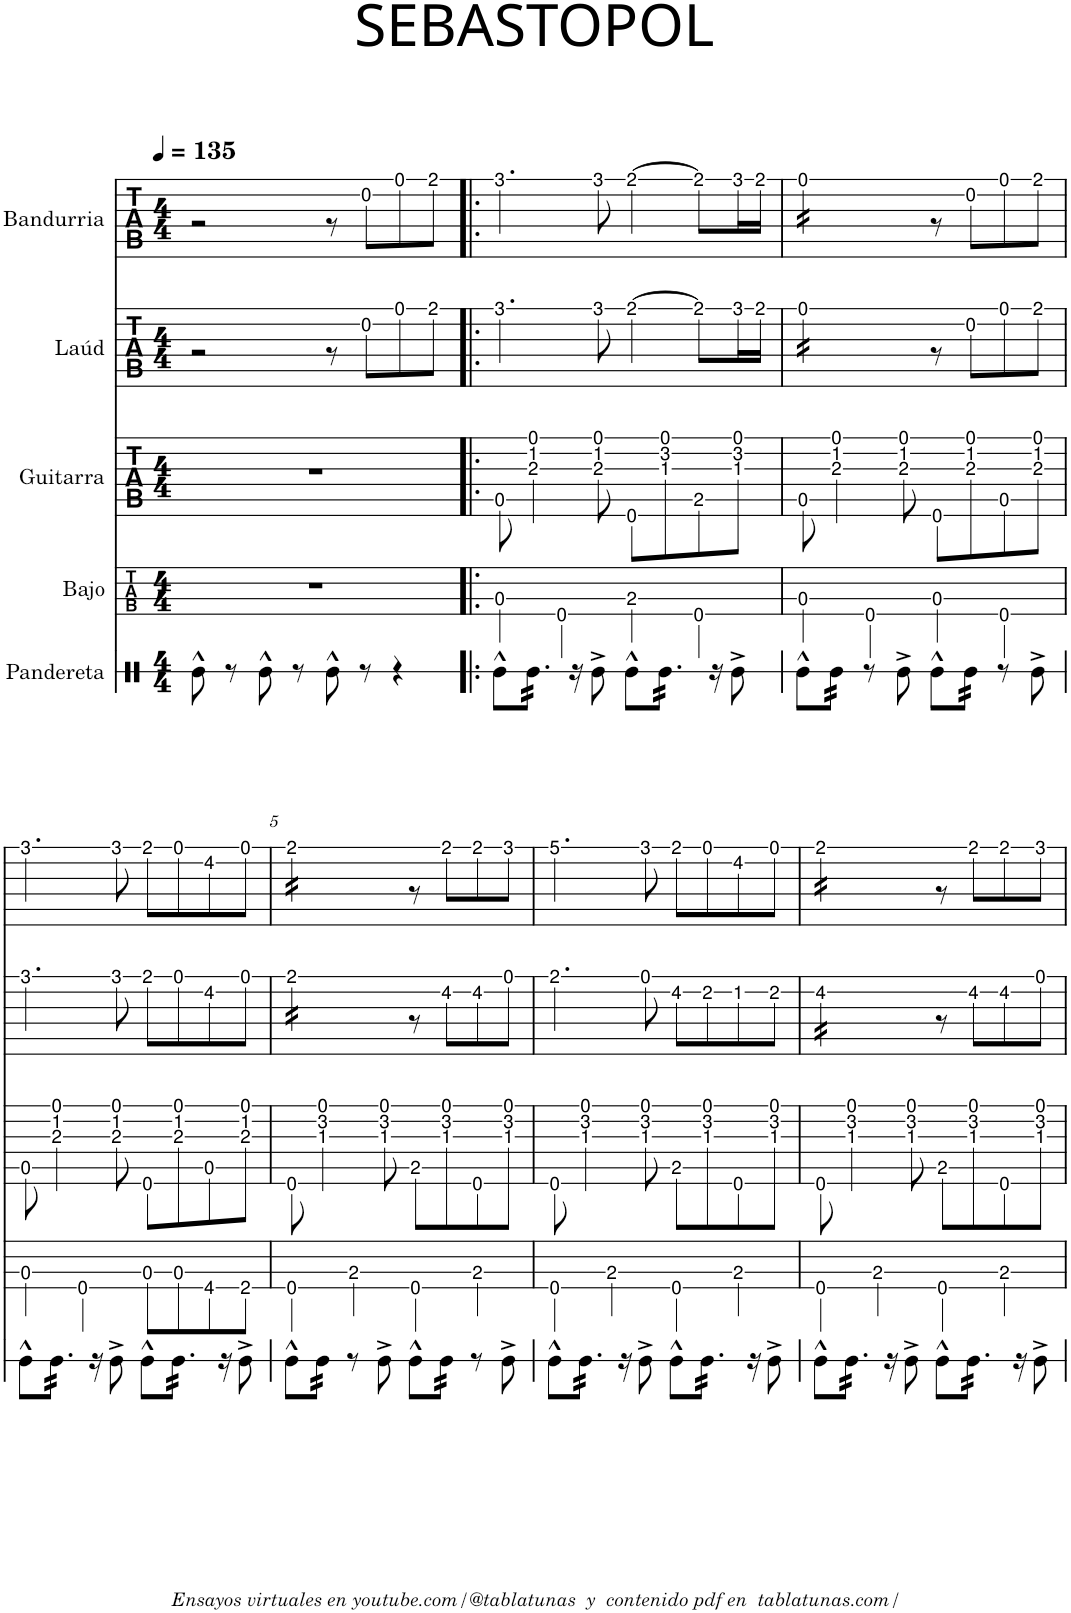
**kern	**kern	**kern	**kern	**kern
*part5	*part4	*part3	*part2	*part1
*staff5	*staff4	*staff3	*staff2	*staff1
*I"Pandereta	*I"Bajo	*I"Guitarra	*I"Laúd	*I"Bandurria
*stria1	*stria4	*stria6	*stria6	*stria6
*clefX	*	*	*	*
*	*Trd7c12	*	*	*
*k[]	*k[]	*k[]	*k[]	*k[]
*M4/4	*M4/4	*M4/4	*M4/4	*M4/4
*MM135	*MM135	*MM135	*MM135	*MM135
=1	=1	=1	=1	=1
8Re^^\	1r	1r	2r	2r
8r	.	.	.	.
8Re^^\	.	.	.	.
8r	.	.	.	.
8Re^^\	.	.	8r	8r
8r	.	.	8e\L	8ee\L
4r	.	.	8a\	8aa\
.	.	.	8b\J	8bb\J
=2!|:	=2!|:	=2!|:	=2!|:	=2!|:
8Re^^\L	4AA\	8AA\	4.cc\	4.ccc\
*tremolo	*	*	*	*
32Re\LLL	.	4A\ 4c\ 4e\	.	.
32Re\	.	.	.	.
32Re\	.	.	.	.
32Re\	.	.	.	.
32Re\	4EE\	.	.	.
32Re\JJJ	.	.	.	.
*Xtremolo	*	*	*	*
16r	.	.	.	.
8Re^\	.	8A\ 8c\ 8e\	8cc\	8ccc\
8Re^^\L	4BB\	8EE\L	[4b\	[4bb\
*tremolo	*	*	*	*
32Re\LLL	.	8G#X\ 8d\ 8e\	.	.
32Re\	.	.	.	.
32Re\	.	.	.	.
32Re\	.	.	.	.
32Re\	4EE\	8BB\	8b\L]	8bb\L]
32Re\JJJ	.	.	.	.
*Xtremolo	*	*	*	*
16r	.	.	.	.
8Re^\	.	8G#\ 8d\ 8e\J	16cc\L	16ccc\L
.	.	.	16b\JJ	16bb\JJ
=3	=3	=3	=3	=3
8Re^^\L	4AA\	8AA\	2a\	2aa\
*tremolo	*	*	*	*
32Re\	.	4A\ 4c\ 4e\	.	.
32Re\	.	.	.	.
32Re\	.	.	.	.
32Re\JJJ	.	.	.	.
*Xtremolo	*	*	*	*
8r	4EE\	.	.	.
8Re^\	.	8A\ 8c\ 8e\	.	.
8Re^^\L	4AA\	8EE\L	8r	8r
*tremolo	*	*	*	*
32Re\	.	8A\ 8c\ 8e\	8e\L	8ee\L
32Re\	.	.	.	.
32Re\	.	.	.	.
32Re\JJJ	.	.	.	.
*Xtremolo	*	*	*	*
8r	4EE\	8AA\	8a\	8aa\
8Re^\	.	8A\ 8c\ 8e\J	8b\J	8bb\J
!!LO:LB:g=z
=4	=4	=4	=4	=4
8Re^^\L	4AA\	8AA\	4.cc\	4.ccc\
*tremolo	*	*	*	*
32Re\LLL	.	4A\ 4c\ 4e\	.	.
32Re\	.	.	.	.
32Re\	.	.	.	.
32Re\	.	.	.	.
32Re\	4EE\	.	.	.
32Re\JJJ	.	.	.	.
*Xtremolo	*	*	*	*
16r	.	.	.	.
8Re^\	.	8A\ 8c\ 8e\	8cc\	8ccc\
8Re^^\L	8AA\L	8EE\L	8b\L	8bb\L
*tremolo	*	*	*	*
32Re\LLL	8AA\	8A\ 8c\ 8e\	8a\	8aa\
32Re\	.	.	.	.
32Re\	.	.	.	.
32Re\	.	.	.	.
32Re\	8GG#X\	8AA\	8g#X\	8gg#X\
32Re\JJJ	.	.	.	.
*Xtremolo	*	*	*	*
16r	.	.	.	.
8Re^\	8FF#X\J	8A\ 8c\ 8e\J	8a\J	8aa\J
=5	=5	=5	=5	=5
8Re^^\L	4EE\	8EE\	2b\	2bb\
*tremolo	*	*	*	*
32Re\	.	4G#X\ 4d\ 4e\	.	.
32Re\	.	.	.	.
32Re\	.	.	.	.
32Re\JJJ	.	.	.	.
*Xtremolo	*	*	*	*
8r	4BB\	.	.	.
8Re^\	.	8G#\ 8d\ 8e\	.	.
8Re^^\L	4EE\	8BB\L	8r	8r
*tremolo	*	*	*	*
32Re\	.	8G#\ 8d\ 8e\	8g#X\L	8bb\L
32Re\	.	.	.	.
32Re\	.	.	.	.
32Re\JJJ	.	.	.	.
*Xtremolo	*	*	*	*
8r	4BB\	8EE\	8g#\	8bb\
8Re^\	.	8G#\ 8d\ 8e\J	8a\J	8ccc\J
=6	=6	=6	=6	=6
8Re^^\L	4EE\	8EE\	4.b\	4.ddd\
*tremolo	*	*	*	*
32Re\LLL	.	4G#X\ 4d\ 4e\	.	.
32Re\	.	.	.	.
32Re\	.	.	.	.
32Re\	.	.	.	.
32Re\	4BB\	.	.	.
32Re\JJJ	.	.	.	.
*Xtremolo	*	*	*	*
16r	.	.	.	.
8Re^\	.	8G#\ 8d\ 8e\	8a\	8ccc\
8Re^^\L	4EE\	8BB\L	8g#X\L	8bb\L
*tremolo	*	*	*	*
32Re\LLL	.	8G#\ 8d\ 8e\	8f#X\	8aa\
32Re\	.	.	.	.
32Re\	.	.	.	.
32Re\	.	.	.	.
32Re\	4BB\	8EE\	8fn\	8gg#X\
32Re\JJJ	.	.	.	.
*Xtremolo	*	*	*	*
16r	.	.	.	.
8Re^\	.	8G#\ 8d\ 8e\J	8f#X\J	8aa\J
=7	=7	=7	=7	=7
8Re^^\L	4EE\	8EE\	2g#X\	2bb\
*tremolo	*	*	*	*
32Re\LLL	.	4G#X\ 4d\ 4e\	.	.
32Re\	.	.	.	.
32Re\	.	.	.	.
32Re\	.	.	.	.
32Re\	4BB\	.	.	.
32Re\JJJ	.	.	.	.
*Xtremolo	*	*	*	*
16r	.	.	.	.
8Re^\	.	8G#\ 8d\ 8e\	.	.
8Re^^\L	4EE\	8BB\L	8r	8r
*tremolo	*	*	*	*
32Re\LLL	.	8G#\ 8d\ 8e\	8g#\L	8bb\L
32Re\	.	.	.	.
32Re\	.	.	.	.
32Re\	.	.	.	.
32Re\	4BB\	8EE\	8g#\	8bb\
32Re\JJJ	.	.	.	.
*Xtremolo	*	*	*	*
16r	.	.	.	.
8Re^\	.	8G#\ 8d\ 8e\J	8a\J	8ccc\J
=	=	=	=	=
*-	*-	*-	*-	*-
